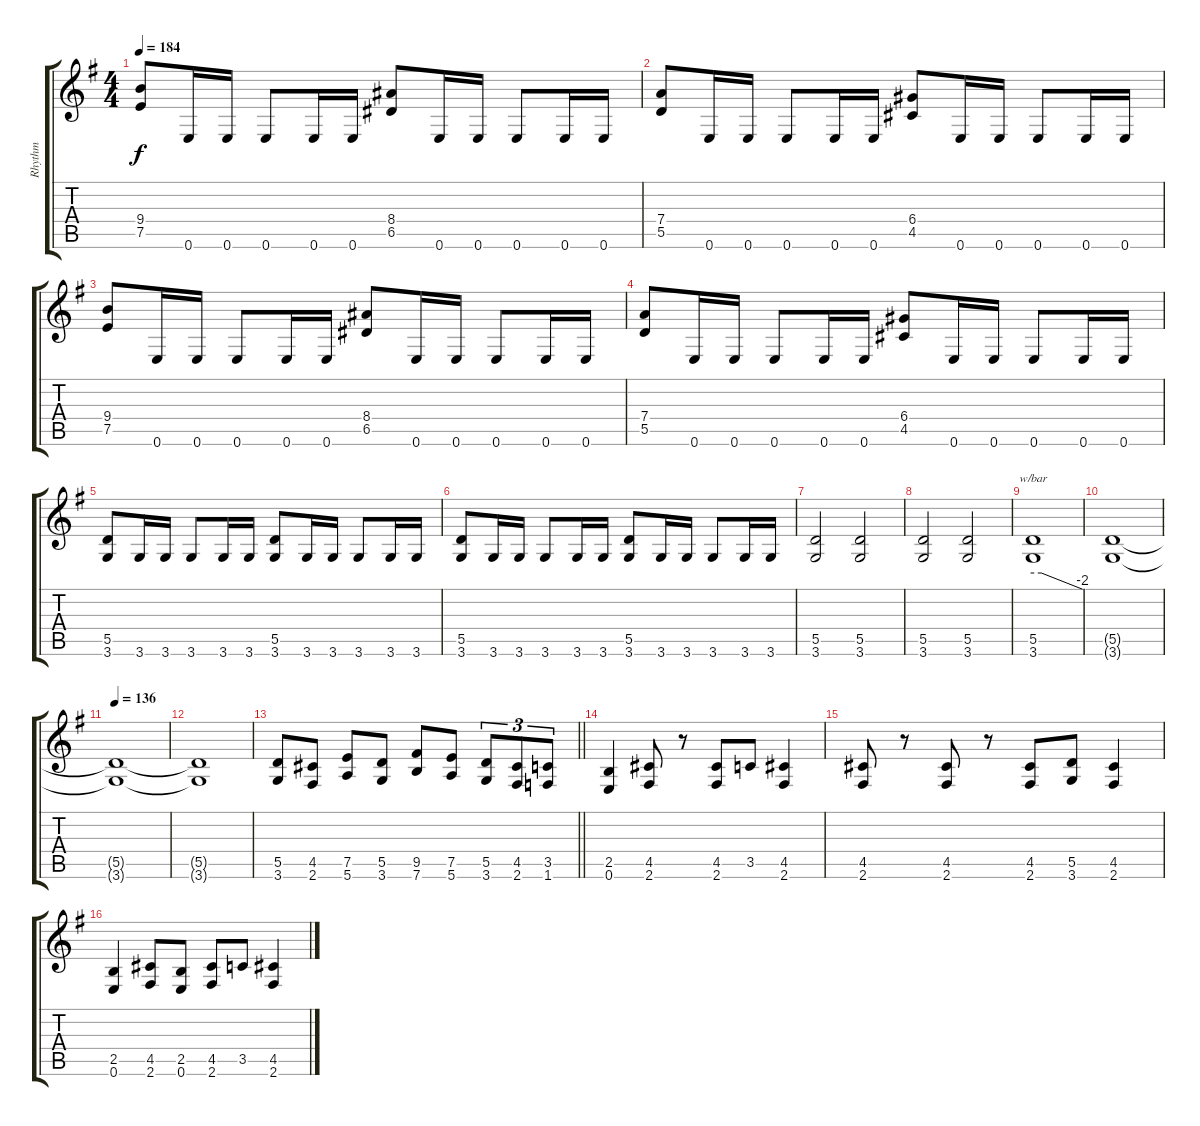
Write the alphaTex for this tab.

\track ("Rhythm" "Rhythm") {instrument distortionguitar}
\staff {score tabs}
\tuning (E4 B3 G3 D3 A2 E2) {hide}
\ts (4 4)
\tempo 184
\clef g2
\ks eminor
(9.4 7.5).8{dy f} 0.6.16 0.6.16 0.6.8 0.6.16 0.6.16 (8.4 6.5).8 0.6.16 0.6.16 0.6.8 0.6.16 0.6.16 |
(7.4 5.5).8 0.6.16 0.6.16 0.6.8 0.6.16 0.6.16 (6.4 4.5).8 0.6.16 0.6.16 0.6.8 0.6.16 0.6.16 |
(9.4 7.5).8 0.6.16 0.6.16 0.6.8 0.6.16 0.6.16 (8.4 6.5).8 0.6.16 0.6.16 0.6.8 0.6.16 0.6.16 |
(7.4 5.5).8 0.6.16 0.6.16 0.6.8 0.6.16 0.6.16 (6.4 4.5).8 0.6.16 0.6.16 0.6.8 0.6.16 0.6.16 |
(5.5 3.6).8 3.6.16 3.6.16 3.6.8 3.6.16 3.6.16 (5.5 3.6).8 3.6.16 3.6.16 3.6.8 3.6.16 3.6.16 |
(5.5 3.6).8 3.6.16 3.6.16 3.6.8 3.6.16 3.6.16 (5.5 3.6).8 3.6.16 3.6.16 3.6.8 3.6.16 3.6.16 |
(5.5 3.6).2 (5.5 3.6).2 |
(5.5 3.6).2 (5.5 3.6).2 |
(5.5 3.6).1{tbe (custom default 0 0 10 0 60 -8)} |
(5.5{t} 3.6{t}).1 |
\tempo 136
(5.5{t} 3.6{t}).1 |
(5.5{t} 3.6{t}).1 |
\barLineRight lightlight
(5.5 3.6).8 (4.5 2.6).8 (7.5 5.6).8 (5.5 3.6).8 (9.5 7.6).8 (7.5 5.6).8 (5.5 3.6).8{tu (3 2)} (4.5 2.6).8{tu (3 2)} (3.5 1.6).8{tu (3 2)} |
(2.5 0.6).4 (4.5 2.6).8 r.8 (4.5 2.6).8 3.5.8 (4.5 2.6).4 |
(4.5 2.6).8 r.8 (4.5 2.6).8 r.8 (4.5 2.6).8 (5.5 3.6).8 (4.5 2.6).4 |
(2.5 0.6).4 (4.5 2.6).8 (2.5 0.6).8 (4.5 2.6).8 3.5.8 (4.5 2.6).4
